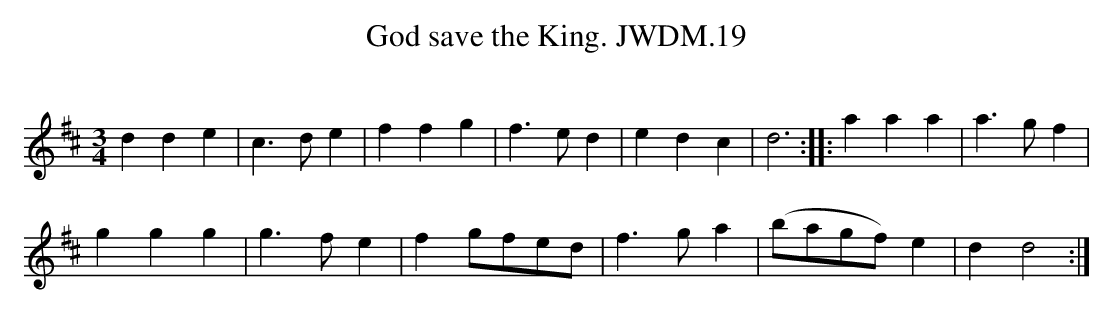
X:1
T:God save the King. JWDM.19
M:3/4
L:1/4
O:
K:D
dde|c>de|ffg|f>ed|edc|d3:||:aaa|a>gf|
ggg|g>fe|fg/f/e/d/|f>ga|(b/a/g/f/) e|dd2:|
